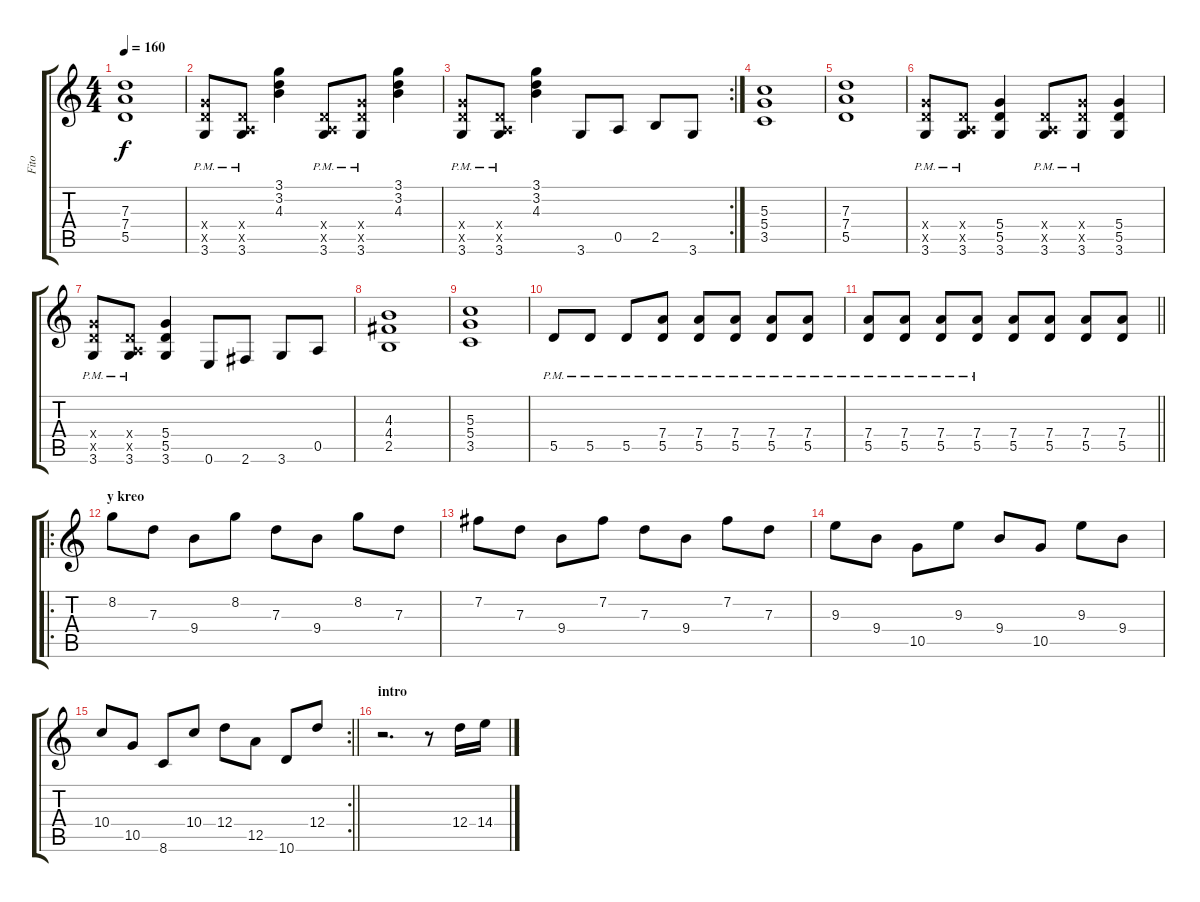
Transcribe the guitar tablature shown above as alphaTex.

\track ("Fito" "Fito") {instrument overdrivenguitar}
\staff {score tabs}
\tuning (E4 B3 G3 D3 A2 E2) {hide}
\ts (4 4)
\tempo 160
\clef g2
\ks c
(7.3 7.4 5.5).1{dy f} |
(5.4{x} 5.5{x} 3.6{pm}).8 (0.4{x} 0.5{x} 3.6{pm}).8 (3.1 3.2 4.3).4 (0.4{x} 0.5{x} 3.6{pm}).8 (5.4{x} 5.5{x} 3.6{pm}).8 (3.1 3.2 4.3).4 |
\rc 2
(5.4{x} 5.5{x} 3.6{pm}).8 (0.4{x} 0.5{x} 3.6{pm}).8 (3.1 3.2 4.3).4 3.6.8 0.5.8 2.5.8 3.6.8 |
(5.3 5.4 3.5).1 |
(7.3 7.4 5.5).1 |
(5.4{x} 5.5{x} 3.6{pm}).8 (0.4{x} 0.5{x} 3.6{pm}).8 (5.4 5.5 3.6).4 (0.4{x} 0.5{x} 3.6{pm}).8 (5.4{x} 5.5{x} 3.6{pm}).8 (5.4 5.5 3.6).4 |
(5.4{x} 5.5{x} 3.6{pm}).8 (0.4{x} 0.5{x} 3.6{pm}).8 (5.4 5.5 3.6).4 0.6.8 2.6.8 3.6.8 0.5.8 |
(4.3 4.4 2.5).1 |
(5.3 5.4 3.5).1 |
5.5{pm}.8 5.5{pm}.8 5.5{pm}.8 (7.4{pm} 5.5{pm}).8 (7.4{pm} 5.5{pm}).8 (7.4{pm} 5.5{pm}).8 (7.4{pm} 5.5{pm}).8 (7.4{pm} 5.5{pm}).8 |
\barLineRight lightlight
(7.4 5.5{pm}).8 (7.4 5.5{pm}).8 (7.4 5.5{pm}).8 (7.4 5.5{pm}).8 (7.4 5.5).8 (7.4 5.5).8 (7.4 5.5).8 (7.4 5.5).8 |
\ro
\section ("" "y kreo")
8.2.8 7.3.8 9.4.8 8.2.8 7.3.8 9.4.8 8.2.8 7.3.8 |
7.2.8 7.3.8 9.4.8 7.2.8 7.3.8 9.4.8 7.2.8 7.3.8 |
9.3.8 9.4.8 10.5.8 9.3.8 9.4.8 10.5.8 9.3.8 9.4.8 |
\rc 2
\barLineRight lightlight
10.4.8 10.5.8 8.6.8 10.4.8 12.4.8 12.5.8 10.6.8 12.4.8 |
\section ("" "intro")
r.2{d} r.8 12.4.16{volume 11} 14.4.16
